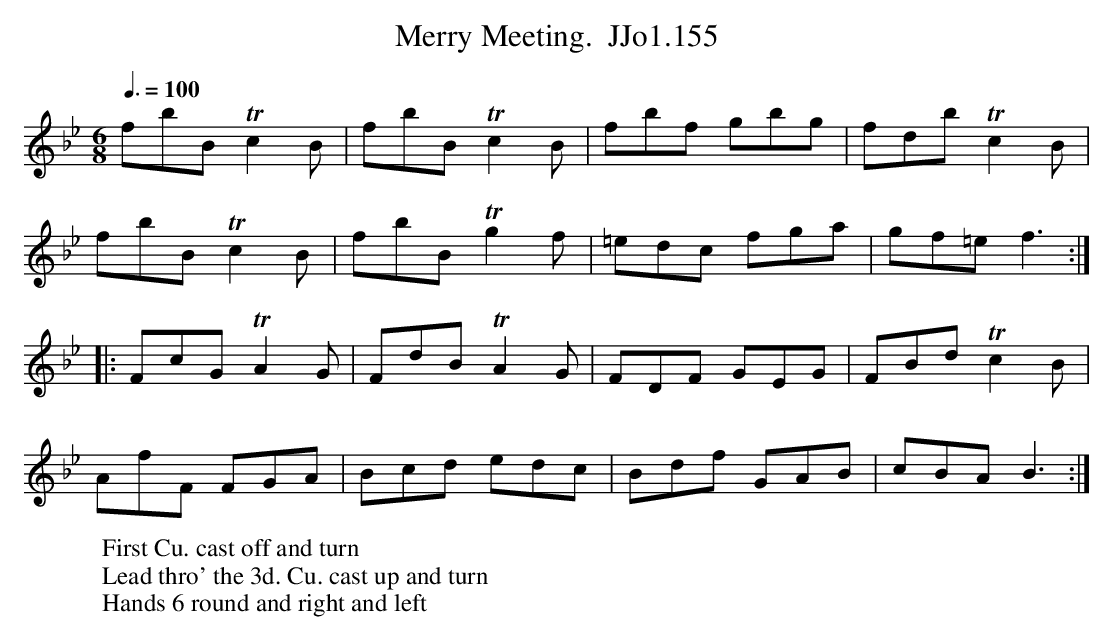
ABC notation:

X:1
T:Merry Meeting.  JJo1.155
M:6/8
L:1/8
Q:3/8=100
K:Bb
fbB Tc2B | fbB Tc2B | fbf gbg | fdb Tc2B |
fbB Tc2B | fbB Tg2f | =edc fga | gf=e f3 :|
|:FcG TA2G | FdB TA2G | FDF GEG | FBd Tc2B |
AfF FGA | Bcd edc | Bdf GAB | cBA B3 :|
W:First Cu. cast off and turn
W:Lead thro' the 3d. Cu. cast up and turn
W:Hands 6 round and right and left
